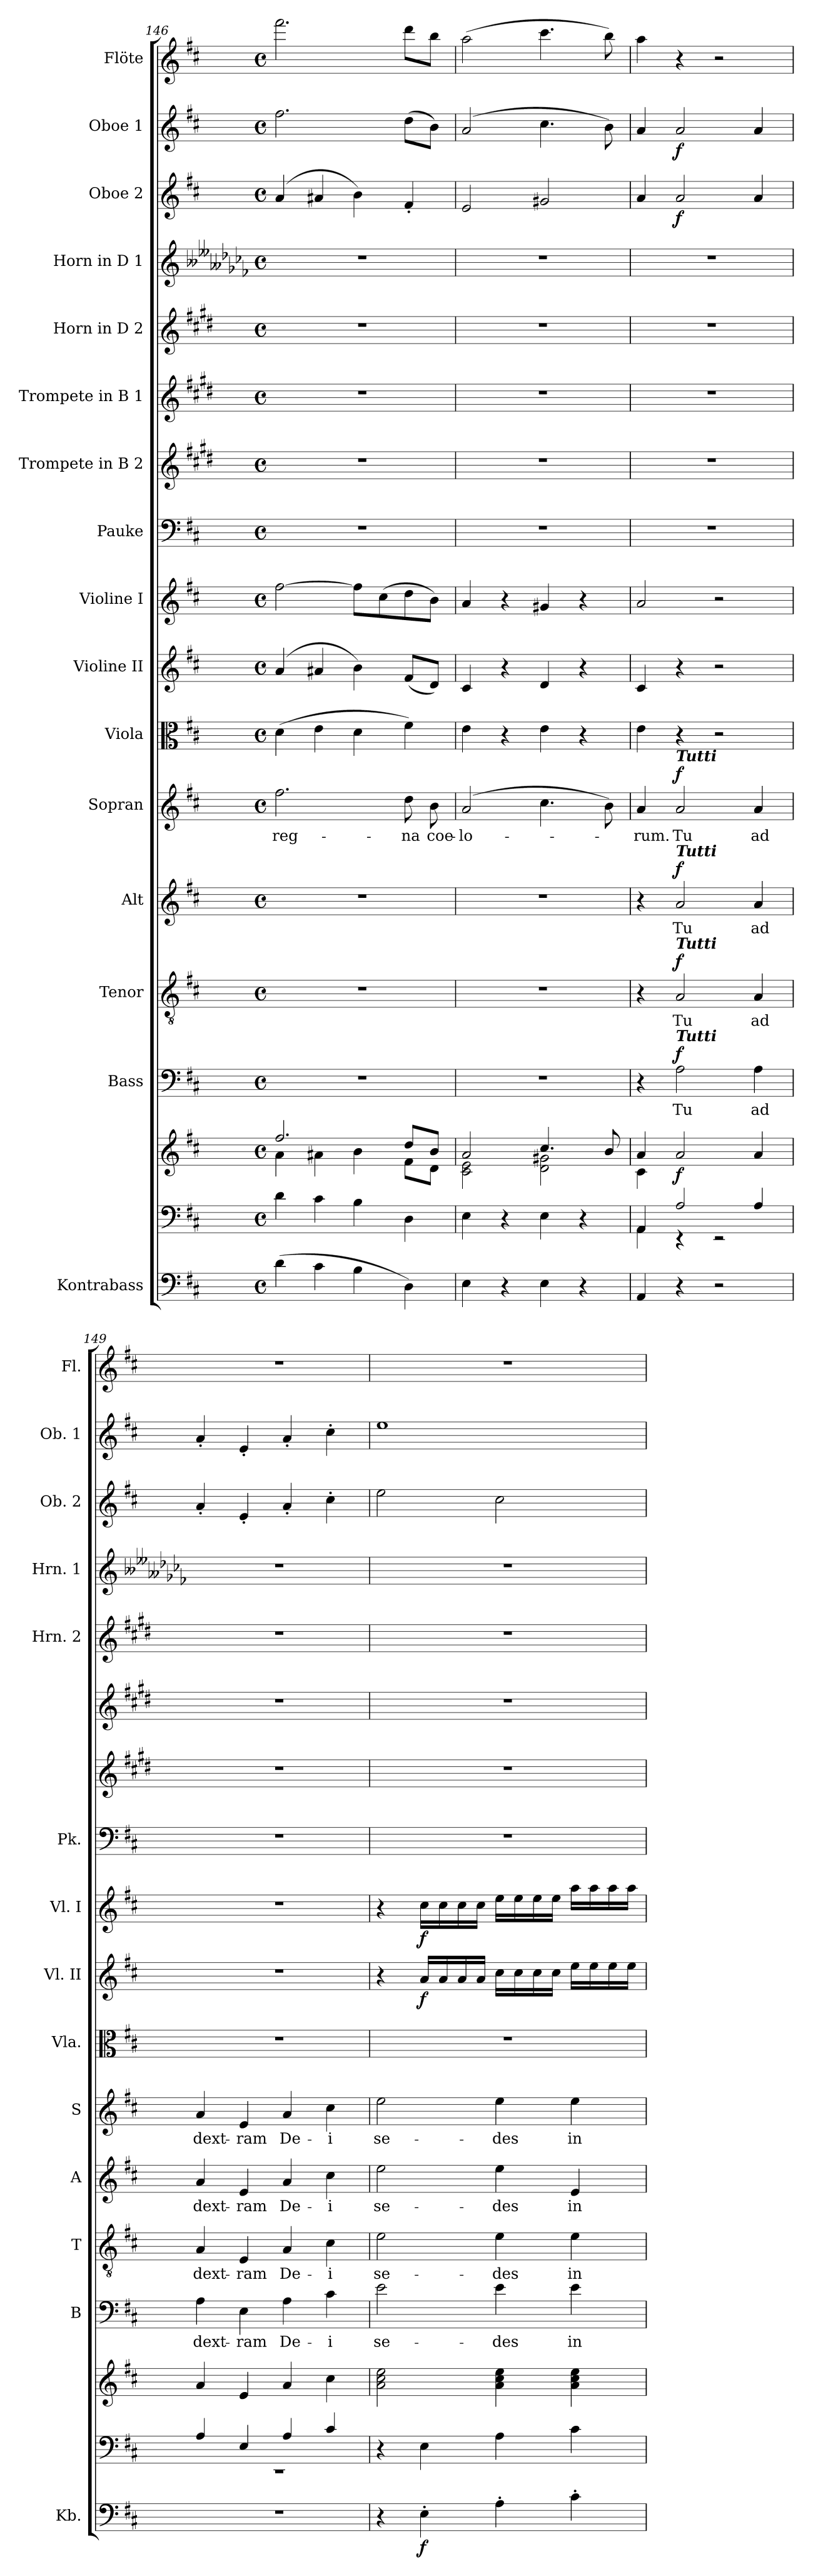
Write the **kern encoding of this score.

**kern	**dynam	**kern	**kern	**dynam	**kern	**text	**dynam	**kern	**text	**dynam	**kern	**text	**dynam	**kern	**text	**dynam	**kern	**kern	**dynam	**kern	**dynam	**kern	**kern	**kern	**kern	**kern	**kern	**dynam	**kern	**dynam	**kern
*part17	*part17	*part16	*part16	*part16	*part15	*part15	*part15	*part14	*part14	*part14	*part13	*part13	*part13	*part12	*part12	*part12	*part11	*part10	*part10	*part9	*part9	*part8	*part7	*part6	*part5	*part4	*part3	*part3	*part2	*part2	*part1
*staff18	*staff18	*staff17	*staff16	*staff16/17	*staff15	*staff15	*staff15	*staff14	*staff14	*staff14	*staff13	*staff13	*staff13	*staff12	*staff12	*staff12	*staff11	*staff10	*staff10	*staff9	*staff9	*staff8	*staff7	*staff6	*staff5	*staff4	*staff3	*staff3	*staff2	*staff2	*staff1
*I"Kontrabass	*	*	*	*	*I"Bass	*	*	*I"Tenor	*	*	*I"Alt	*	*	*I"Sopran	*	*	*I"Viola	*I"Violine II	*	*I"Violine I	*	*I"Pauke	*I"Trompete in B 2	*I"Trompete in B 1	*I"Horn in D 2	*I"Horn in D 1	*I"Oboe 2	*	*I"Oboe 1	*	*I"Flöte
*I'Kb.	*	*	*	*	*I'B	*	*	*I'T	*	*	*I'A	*	*	*I'S	*	*	*I'Vla.	*I'Vl. II	*	*I'Vl. I	*	*I'Pk.	*	*	*I'Hrn. 2	*I'Hrn. 1	*I'Ob. 2	*	*I'Ob. 1	*	*I'Fl.
*clefF4	*	*clefF4	*clefG2	*	*clefF4	*	*	*clefGv2	*	*	*clefG2	*	*	*clefG2	*	*	*clefC3	*clefG2	*	*clefG2	*	*clefF4	*clefG2	*clefG2	*clefG2	*clefG2	*clefG2	*	*clefG2	*	*clefG2
*ITrd7c12	*	*	*	*	*	*	*	*	*	*	*	*	*	*	*	*	*	*	*	*	*	*	*ITrd1c2	*ITrd1c2	*ITrd4c7	*ITrd-8c-12	*	*	*	*	*
*k[f#c#]	*	*k[f#c#]	*k[f#c#]	*	*k[f#c#]	*	*	*k[f#c#]	*	*	*k[f#c#]	*	*	*k[f#c#]	*	*	*k[f#c#]	*k[f#c#]	*	*k[f#c#]	*	*k[f#c#]	*k[f#c#]	*k[f#c#]	*k[f#c#g#]	*k[b--e--a--d-g-c-f-]	*k[f#c#]	*	*k[f#c#]	*	*k[f#c#]
*D:	*	*D:	*D:	*	*D:	*	*	*D:	*	*	*D:	*	*	*D:	*	*	*D:	*D:	*	*D:	*	*D:	*D:	*D:	*A:	*E--:	*D:	*	*D:	*	*D:
*M4/4	*	*M4/4	*M4/4	*	*M4/4	*	*	*M4/4	*	*	*M4/4	*	*	*M4/4	*	*	*M4/4	*M4/4	*	*M4/4	*	*M4/4	*M4/4	*M4/4	*M4/4	*M4/4	*M4/4	*	*M4/4	*	*M4/4
*met(c)	*	*met(c)	*met(c)	*	*met(c)	*	*	*met(c)	*	*	*met(c)	*	*	*met(c)	*	*	*met(c)	*met(c)	*	*met(c)	*	*met(c)	*met(c)	*met(c)	*met(c)	*met(c)	*met(c)	*	*met(c)	*	*met(c)
=146	=146	=146	=146	=146	=146	=146	=146	=146	=146	=146	=146	=146	=146	=146	=146	=146	=146	=146	=146	=146	=146	=146	=146	=146	=146	=146	=146	=146	=146	=146	=146
*	*	*	*^	*	*	*	*	*	*	*	*	*	*	*	*	*	*	*	*	*	*	*	*	*	*	*	*	*	*	*	*
!	!	!	!	!	!	!	!	!	!	!	!	!	!	!	!	!LO:LY:b	!	!	!	!	!	!	!	!	!	!	!	!	!	!	!	!
(>4D\	.	4d\	2.ff#/	4a\	.	1r	.	.	1r	.	.	1r	.	.	2.ff#\	reg-	.	(>4d\	(<4a/	.	[2ff#\	.	1r	1r	1r	1r	1r	(<4a/	.	2.ff#\	.	2.fff#\
4C#\	.	4c#\	.	4a#X\	.	.	.	.	.	.	.	.	.	.	.	.	.	4e\	4a#X/	.	.	.	.	.	.	.	.	4a#X/	.	.	.	.
4BB\	.	4B\	.	4b\	.	.	.	.	.	.	.	.	.	.	.	.	.	4d\	4b\)	.	8ff#\L]	.	.	.	.	.	.	4b\)	.	.	.	.
.	.	.	.	.	.	.	.	.	.	.	.	.	.	.	.	.	.	.	.	.	(>8cc#\	.	.	.	.	.	.	.	.	.	.	.
!	!	!	!	!	!	!	!	!	!	!	!	!	!	!	!	!LO:LY:b	!	!	!	!	!	!	!	!	!	!	!	!	!	!	!	!
4DD\)	.	4D\	8dd/L	8f#\L	.	.	.	.	.	.	.	.	.	.	8dd\	-na	.	4f#\)	(<8f#/L	.	8dd\	.	.	.	.	.	.	4f#'</	.	(>8dd\L	.	8ddd\L
!	!	!	!	!	!	!	!	!	!	!	!	!	!	!	!	!LO:LY:b	!	!	!	!	!	!	!	!	!	!	!	!	!	!	!	!
.	.	.	8b/J	8d\J	.	.	.	.	.	.	.	.	.	.	8b\	coe-	.	.	8d/J)	.	8b\J)	.	.	.	.	.	.	.	.	8b\J)	.	8bb\J
=147	=147	=147	=147	=147	=147	=147	=147	=147	=147	=147	=147	=147	=147	=147	=147	=147	=147	=147	=147	=147	=147	=147	=147	=147	=147	=147	=147	=147	=147	=147	=147	=147
!	!	!	!	!	!	!	!	!	!	!	!	!	!	!	!	!LO:LY:b	!	!	!	!	!	!	!	!	!	!	!	!	!	!	!	!
4EE\	.	4E\	2a/	2c#\ 2e\	.	1r	.	.	1r	.	.	1r	.	.	(2a/	-lo-	.	4e\	4c#/	.	4a/	.	1r	1r	1r	1r	1r	2e/	.	(2a/	.	(>2aa\
4r	.	4r	.	.	.	.	.	.	.	.	.	.	.	.	.	.	.	4r	4r	.	4r	.	.	.	.	.	.	.	.	.	.	.
4EE\	.	4E\	4.cc#/	2d\ 2g#X\	.	.	.	.	.	.	.	.	.	.	4.cc#\	.	.	4e\	4d/	.	4g#X/	.	.	.	.	.	.	2g#X/	.	4.cc#\	.	4.ccc#\
4r	.	4r	.	.	.	.	.	.	.	.	.	.	.	.	.	.	.	4r	4r	.	4r	.	.	.	.	.	.	.	.	.	.	.
.	.	.	8b/	.	.	.	.	.	.	.	.	.	.	.	8b\)	.	.	.	.	.	.	.	.	.	.	.	.	.	.	8b\)	.	8bb\)
=148	=148	=148	=148	=148	=148	=148	=148	=148	=148	=148	=148	=148	=148	=148	=148	=148	=148	=148	=148	=148	=148	=148	=148	=148	=148	=148	=148	=148	=148	=148	=148	=148
*	*	*^	*	*	*	*	*	*	*	*	*	*	*	*	*	*	*	*	*	*	*	*	*	*	*	*	*	*	*	*	*	*
!	!	!	!	!	!	!	!	!	!	!	!	!	!	!	!	!	!LO:LY:b	!	!	!	!	!	!	!	!	!	!	!	!	!	!	!	!
4AAA/	.	4AA/	4AA\	4a/	4c#\	.	4r	.	.	4r	.	.	4r	.	.	4a/	-rum.	.	4e\	4c#/	.	2a/	.	1r	1r	1r	1r	1r	4a/	.	4a/	.	4aa\
!	!	!	!	!	!	!	!	!	!	!	!	!	!	!	!	!LO:TX:a:Bi:t=Tutti	!	!	!	!	!	!	!	!	!	!	!	!	!	!	!	!	!
!	!	!	!	!	!	!	!	!	!	!	!	!	!LO:TX:a:Bi:t=Tutti	!	!	!	!	!	!	!	!	!	!	!	!	!	!	!	!	!	!	!	!
!	!	!	!	!	!	!	!	!	!	!LO:TX:a:Bi:t=Tutti	!	!	!	!	!	!	!	!	!	!	!	!	!	!	!	!	!	!	!	!	!	!	!
!	!	!	!	!	!	!	!LO:TX:a:Bi:t=Tutti	!	!	!	!	!	!	!	!	!	!	!	!	!	!	!	!	!	!	!	!	!	!	!	!	!	!
!	!	!	!	!	!	!LO:DY:b	!	!LO:LY:b	!LO:DY:a	!	!LO:LY:b	!LO:DY:a	!	!LO:LY:b	!LO:DY:a	!	!LO:LY:b	!LO:DY:a	!	!	!	!	!	!	!	!	!	!	!	!LO:DY:b	!	!LO:DY:b	!
4r	.	2A/	4rEE	2a/	2.ryy	f	2A\	Tu	f	2A/	Tu	f	2a/	Tu	f	2a/	Tu	f	4r	4r	.	.	.	.	.	.	.	.	2a/	f	2a/	f	4r
2r	.	.	2rEE	.	.	.	.	.	.	.	.	.	.	.	.	.	.	.	2r	2r	.	2r	.	.	.	.	.	.	.	.	.	.	2r
!	!	!	!	!	!	!	!	!LO:LY:b	!	!	!LO:LY:b	!	!	!LO:LY:b	!	!	!LO:LY:b	!	!	!	!	!	!	!	!	!	!	!	!	!	!	!	!
.	.	4A/	.	4a/	.	.	4A\	ad	.	4A/	ad	.	4a/	ad	.	4a/	ad	.	.	.	.	.	.	.	.	.	.	.	4a/	.	4a/	.	.
*	*	*	*	*v	*v	*	*	*	*	*	*	*	*	*	*	*	*	*	*	*	*	*	*	*	*	*	*	*	*	*	*	*	*
=149	=149	=149	=149	=149	=149	=149	=149	=149	=149	=149	=149	=149	=149	=149	=149	=149	=149	=149	=149	=149	=149	=149	=149	=149	=149	=149	=149	=149	=149	=149	=149	=149
!	!	!	!	!	!	!	!LO:LY:b	!	!	!LO:LY:b	!	!	!LO:LY:b	!	!	!LO:LY:b	!	!	!	!	!	!	!	!	!	!	!	!	!	!	!	!
1r	.	4A/	1rEE	4a/	.	4A\	dext-	.	4A/	dext-	.	4a/	dext-	.	4a/	dext-	.	1r	1r	.	1r	.	1r	1r	1r	1r	1r	4a'</	.	4a'</	.	1r
!	!	!	!	!	!	!	!LO:LY:b	!	!	!LO:LY:b	!	!	!LO:LY:b	!	!	!LO:LY:b	!	!	!	!	!	!	!	!	!	!	!	!	!	!	!	!
.	.	4E/	.	4e/	.	4E\	-ram	.	4E/	-ram	.	4e/	-ram	.	4e/	-ram	.	.	.	.	.	.	.	.	.	.	.	4e'</	.	4e'</	.	.
!	!	!	!	!	!	!	!LO:LY:b	!	!	!LO:LY:b	!	!	!LO:LY:b	!	!	!LO:LY:b	!	!	!	!	!	!	!	!	!	!	!	!	!	!	!	!
.	.	4A/	.	4a/	.	4A\	De-	.	4A/	De-	.	4a/	De-	.	4a/	De-	.	.	.	.	.	.	.	.	.	.	.	4a'</	.	4a'</	.	.
!	!	!	!	!	!	!	!LO:LY:b	!	!	!LO:LY:b	!	!	!LO:LY:b	!	!	!LO:LY:b	!	!	!	!	!	!	!	!	!	!	!	!	!	!	!	!
.	.	4c#/	.	4cc#\	.	4c#\	-i	.	4c#\	-i	.	4cc#\	-i	.	4cc#\	-i	.	.	.	.	.	.	.	.	.	.	.	4cc#'>\	.	4cc#'>\	.	.
*	*	*v	*v	*	*	*	*	*	*	*	*	*	*	*	*	*	*	*	*	*	*	*	*	*	*	*	*	*	*	*	*	*
=150	=150	=150	=150	=150	=150	=150	=150	=150	=150	=150	=150	=150	=150	=150	=150	=150	=150	=150	=150	=150	=150	=150	=150	=150	=150	=150	=150	=150	=150	=150	=150
!	!	!	!	!	!	!LO:LY:b	!	!	!LO:LY:b	!	!	!LO:LY:b	!	!	!LO:LY:b	!	!	!	!	!	!	!	!	!	!	!	!	!	!	!	!
4r	.	4r	2a\ 2cc#\ 2ee\	.	2e\	se-	.	2e\	se-	.	2ee\	se-	.	2ee\	se-	.	1r	4r	.	4r	.	1r	1r	1r	1r	1r	2ee\	.	1ee	.	1r
!	!LO:DY:b	!	!	!	!	!	!	!	!	!	!	!	!	!	!	!	!	!	!LO:DY:b	!	!LO:DY:b	!	!	!	!	!	!	!	!	!	!
4EE'>\	f	4E\	.	.	.	.	.	.	.	.	.	.	.	.	.	.	.	16a/LL	f	16cc#\LL	f	.	.	.	.	.	.	.	.	.	.
.	.	.	.	.	.	.	.	.	.	.	.	.	.	.	.	.	.	16a/	.	16cc#\	.	.	.	.	.	.	.	.	.	.	.
.	.	.	.	.	.	.	.	.	.	.	.	.	.	.	.	.	.	16a/	.	16cc#\	.	.	.	.	.	.	.	.	.	.	.
.	.	.	.	.	.	.	.	.	.	.	.	.	.	.	.	.	.	16a/JJ	.	16cc#\JJ	.	.	.	.	.	.	.	.	.	.	.
!	!	!	!	!	!	!LO:LY:b	!	!	!LO:LY:b	!	!	!LO:LY:b	!	!	!LO:LY:b	!	!	!	!	!	!	!	!	!	!	!	!	!	!	!	!
4AA'>\	.	4A\	4a\ 4cc#\ 4ee\	.	4e\	-des	.	4e\	-des	.	4ee\	-des	.	4ee\	-des	.	.	16cc#\LL	.	16ee\LL	.	.	.	.	.	.	2cc#\	.	.	.	.
.	.	.	.	.	.	.	.	.	.	.	.	.	.	.	.	.	.	16cc#\	.	16ee\	.	.	.	.	.	.	.	.	.	.	.
.	.	.	.	.	.	.	.	.	.	.	.	.	.	.	.	.	.	16cc#\	.	16ee\	.	.	.	.	.	.	.	.	.	.	.
.	.	.	.	.	.	.	.	.	.	.	.	.	.	.	.	.	.	16cc#\JJ	.	16ee\JJ	.	.	.	.	.	.	.	.	.	.	.
!	!	!	!	!	!	!LO:LY:b	!	!	!LO:LY:b	!	!	!LO:LY:b	!	!	!LO:LY:b	!	!	!	!	!	!	!	!	!	!	!	!	!	!	!	!
4C#'>\	.	4c#\	4a\ 4cc#\ 4ee\	.	4e\	in	.	4e\	in	.	4e/	in	.	4ee\	in	.	.	16ee\LL	.	16aa\LL	.	.	.	.	.	.	.	.	.	.	.
.	.	.	.	.	.	.	.	.	.	.	.	.	.	.	.	.	.	16ee\	.	16aa\	.	.	.	.	.	.	.	.	.	.	.
.	.	.	.	.	.	.	.	.	.	.	.	.	.	.	.	.	.	16ee\	.	16aa\	.	.	.	.	.	.	.	.	.	.	.
.	.	.	.	.	.	.	.	.	.	.	.	.	.	.	.	.	.	16ee\JJ	.	16aa\JJ	.	.	.	.	.	.	.	.	.	.	.
=	=	=	=	=	=	=	=	=	=	=	=	=	=	=	=	=	=	=	=	=	=	=	=	=	=	=	=	=	=	=	=
*-	*-	*-	*-	*-	*-	*-	*-	*-	*-	*-	*-	*-	*-	*-	*-	*-	*-	*-	*-	*-	*-	*-	*-	*-	*-	*-	*-	*-	*-	*-	*-
